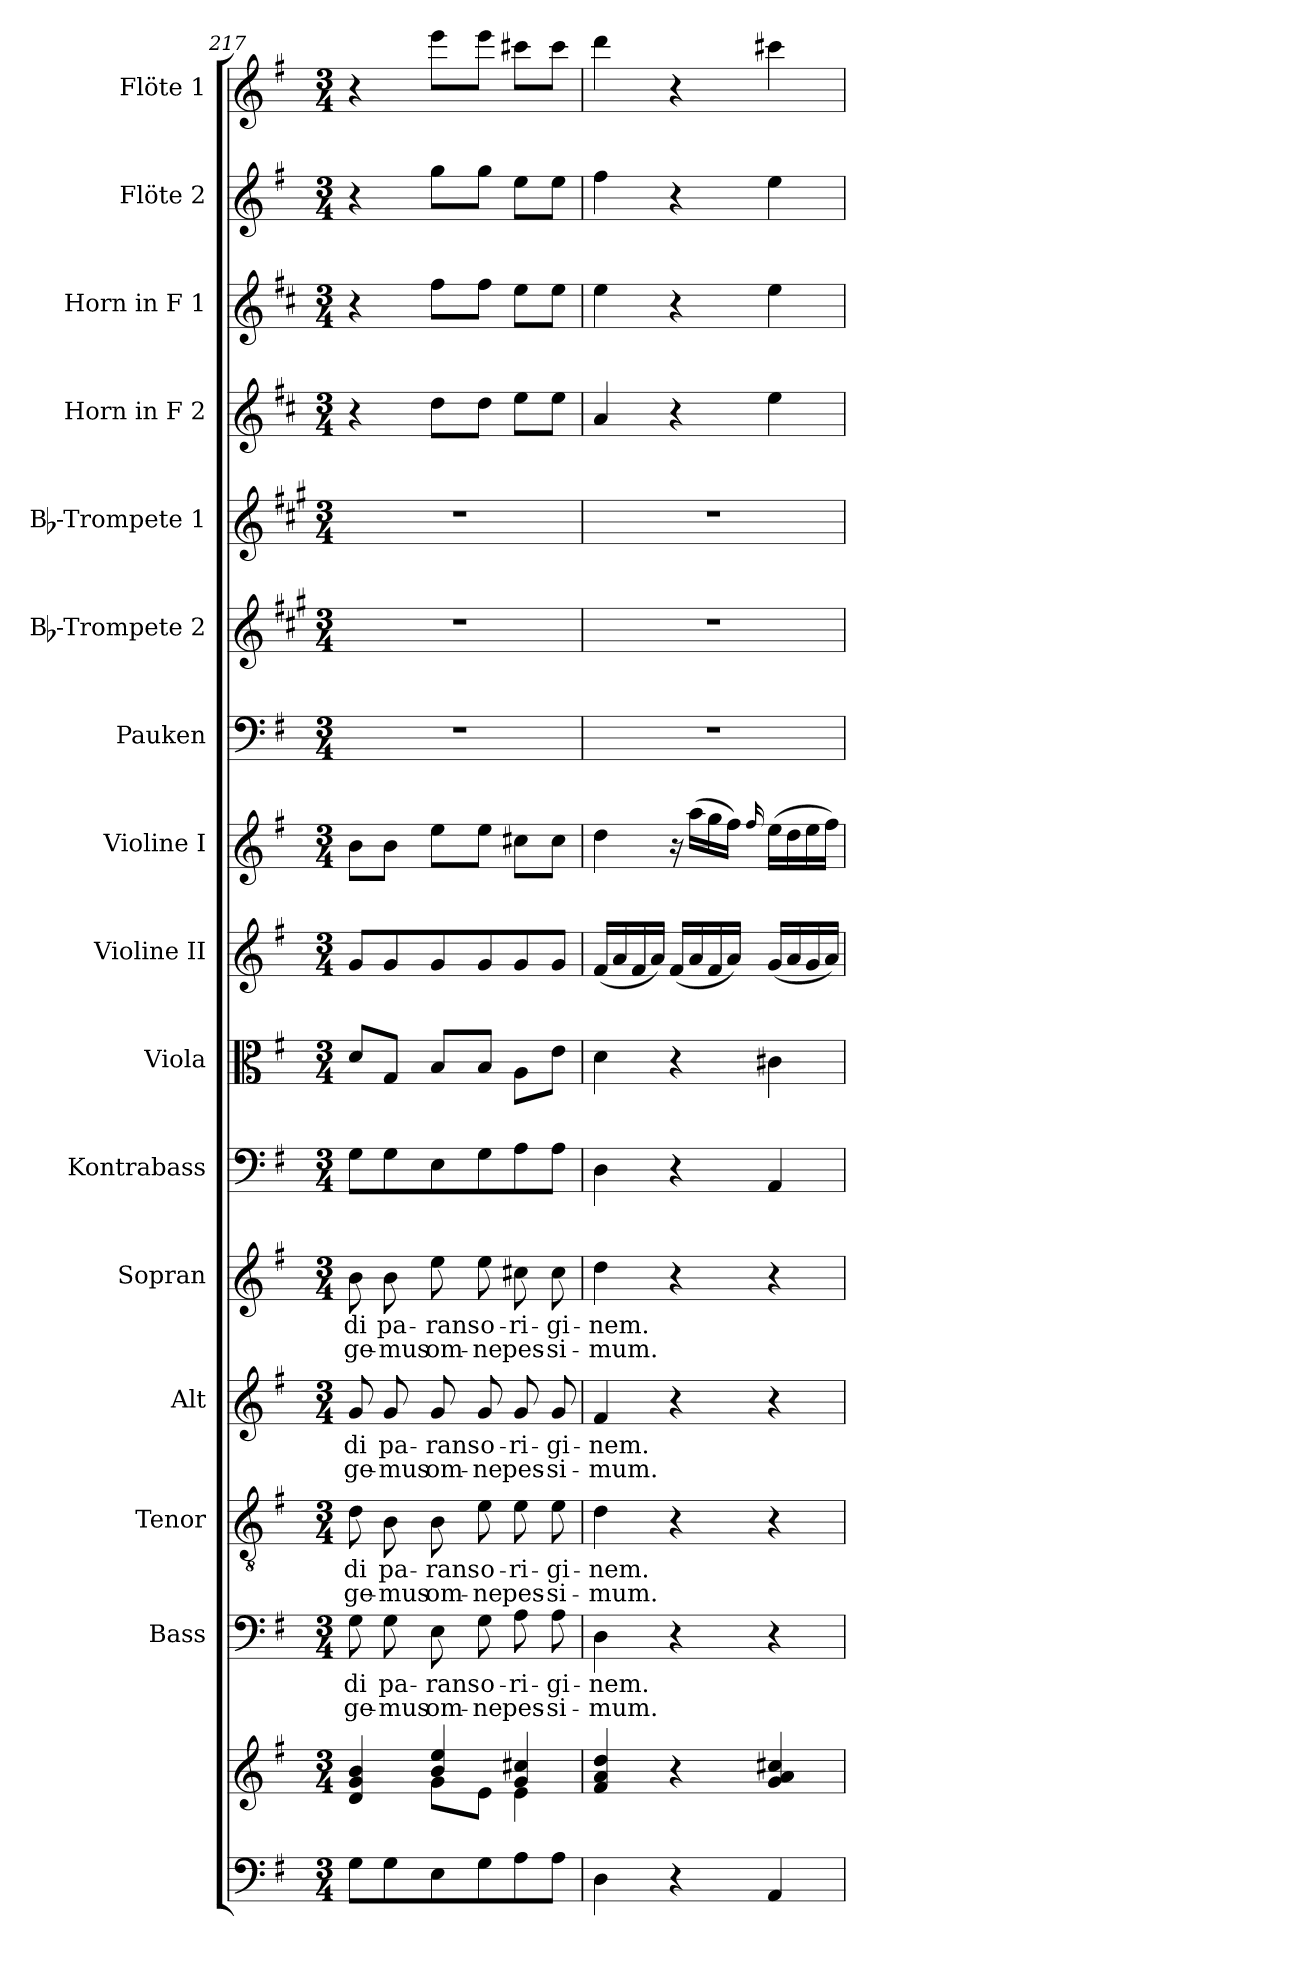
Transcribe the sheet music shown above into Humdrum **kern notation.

**kern	**kern	**kern	**text	**text	**kern	**text	**text	**kern	**text	**text	**kern	**text	**text	**kern	**kern	**kern	**kern	**kern	**kern	**kern	**kern	**kern	**kern	**kern
*part16	*part16	*part15	*part15	*part15	*part14	*part14	*part14	*part13	*part13	*part13	*part12	*part12	*part12	*part11	*part10	*part9	*part8	*part7	*part6	*part5	*part4	*part3	*part2	*part1
*staff17	*staff16	*staff15	*staff15	*staff15	*staff14	*staff14	*staff14	*staff13	*staff13	*staff13	*staff12	*staff12	*staff12	*staff11	*staff10	*staff9	*staff8	*staff7	*staff6	*staff5	*staff4	*staff3	*staff2	*staff1
*	*	*I"Bass	*	*	*I"Tenor	*	*	*I"Alt	*	*	*I"Sopran	*	*	*I"Kontrabass	*I"Viola	*I"Violine II	*I"Violine I	*I"Pauken	*I"Bb-Trompete 2	*I"Bb-Trompete 1	*I"Horn in F 2	*I"Horn in F 1	*I"Flöte 2	*I"Flöte 1
*	*	*I'B.	*	*	*I'T.	*	*	*I'A.	*	*	*I'S.	*	*	*I'Kb.	*I'Vla.	*I'Vl. II	*I'Vl. I	*I'Pk.	*I'Bb Trp. 2	*I'Bb Trp. 1	*	*	*I'Fl. 2	*I'Fl. 1
*clefF4	*clefG2	*clefF4	*	*	*clefGv2	*	*	*clefG2	*	*	*clefG2	*	*	*clefF4	*clefC3	*clefG2	*clefG2	*clefF4	*clefG2	*clefG2	*clefG2	*clefG2	*clefG2	*clefG2
*	*	*	*	*	*	*	*	*	*	*	*	*	*	*ITrd7c12	*	*	*	*	*ITrd1c2	*ITrd1c2	*ITrd4c7	*ITrd4c7	*	*
*k[f#]	*k[f#]	*k[f#]	*	*	*k[f#]	*	*	*k[f#]	*	*	*k[f#]	*	*	*k[f#]	*k[f#]	*k[f#]	*k[f#]	*k[f#]	*k[f#]	*k[f#]	*k[f#]	*k[f#]	*k[f#]	*k[f#]
*G:	*G:	*G:	*	*	*G:	*	*	*G:	*	*	*G:	*	*	*G:	*G:	*G:	*G:	*G:	*G:	*G:	*G:	*G:	*G:	*G:
*M3/4	*M3/4	*M3/4	*	*	*M3/4	*	*	*M3/4	*	*	*M3/4	*	*	*M3/4	*M3/4	*M3/4	*M3/4	*M3/4	*M3/4	*M3/4	*M3/4	*M3/4	*M3/4	*M3/4
=217	=217	=217	=217	=217	=217	=217	=217	=217	=217	=217	=217	=217	=217	=217	=217	=217	=217	=217	=217	=217	=217	=217	=217	=217
*	*^	*	*	*	*	*	*	*	*	*	*	*	*	*	*	*	*	*	*	*	*	*	*	*
!	!	!	!	!LO:LY:b	!LO:LY:b	!	!LO:LY:b	!LO:LY:b	!	!LO:LY:b	!LO:LY:b	!	!LO:LY:b	!LO:LY:b	!	!	!	!	!	!	!	!	!	!	!
8G\L	4d/ 4g/ 4b/	4ryy	8G\	-di	-ge-	8d\	-di	-ge-	8g/	-di	-ge-	8b\	-di	-ge-	8GG\L	8d/L	8g/L	8b\L	2.r	2.r	2.r	4r	4r	4r	4r
!	!	!	!	!LO:LY:b	!LO:LY:b	!	!LO:LY:b	!LO:LY:b	!	!LO:LY:b	!LO:LY:b	!	!LO:LY:b	!LO:LY:b	!	!	!	!	!	!	!	!	!	!	!
8G\	.	.	8G\	pa-	-mus	8B\	pa-	-mus	8g/	pa-	-mus	8b\	pa-	-mus	8GG\	8G/J	8g/	8b\J	.	.	.	.	.	.	.
!	!	!	!	!LO:LY:b	!LO:LY:b	!	!LO:LY:b	!LO:LY:b	!	!LO:LY:b	!LO:LY:b	!	!LO:LY:b	!LO:LY:b	!	!	!	!	!	!	!	!	!	!	!
8E\	4b/ 4ee/	8g\L	8E\	-rans	om-	8B\	-rans	om-	8g/	-rans	om-	8ee\	-rans	om-	8EE\	8B/L	8g/	8ee\L	.	.	.	8g\L	8b\L	8gg\L	8eee\L
!	!	!	!	!LO:LY:b	!LO:LY:b	!	!LO:LY:b	!LO:LY:b	!	!LO:LY:b	!LO:LY:b	!	!LO:LY:b	!LO:LY:b	!	!	!	!	!	!	!	!	!	!	!
8G\	.	8e\J	8G\	o-	-ne	8e\	o-	-ne	8g/	o-	-ne	8ee\	o-	-ne	8GG\	8B/J	8g/	8ee\J	.	.	.	8g\J	8b\J	8gg\J	8eee\J
!	!	!	!	!LO:LY:b	!LO:LY:b	!	!LO:LY:b	!LO:LY:b	!	!LO:LY:b	!LO:LY:b	!	!LO:LY:b	!LO:LY:b	!	!	!	!	!	!	!	!	!	!	!
8A\	4g/ 4cc#X/	4e\	8A\	-ri-	pes-	8e\	-ri-	pes-	8g/	-ri-	pes-	8cc#X\	-ri-	pes-	8AA\	8A\L	8g/	8cc#X\L	.	.	.	8a\L	8a\L	8ee\L	8ccc#X\L
!	!	!	!	!LO:LY:b	!LO:LY:b	!	!LO:LY:b	!LO:LY:b	!	!LO:LY:b	!LO:LY:b	!	!LO:LY:b	!LO:LY:b	!	!	!	!	!	!	!	!	!	!	!
8A\J	.	.	8A\	-gi-	-si-	8e\	-gi-	-si-	8g/	-gi-	-si-	8cc#\	-gi-	-si-	8AA\J	8e\J	8g/J	8cc#\J	.	.	.	8a\J	8a\J	8ee\J	8ccc#\J
*	*v	*v	*	*	*	*	*	*	*	*	*	*	*	*	*	*	*	*	*	*	*	*	*	*	*
=218	=218	=218	=218	=218	=218	=218	=218	=218	=218	=218	=218	=218	=218	=218	=218	=218	=218	=218	=218	=218	=218	=218	=218	=218
!	!	!	!LO:LY:b	!LO:LY:b	!	!LO:LY:b	!LO:LY:b	!	!LO:LY:b	!LO:LY:b	!	!LO:LY:b	!LO:LY:b	!	!	!	!	!	!	!	!	!	!	!
4D\	4f#/ 4a/ 4dd/	4D\	-nem.	-mum.	4d\	-nem.	-mum.	4f#/	-nem.	-mum.	4dd\	-nem.	-mum.	4DD\	4d\	(<16f#/LL	4dd\	2.r	2.r	2.r	4d/	4a\	4ff#\	4ddd\
.	.	.	.	.	.	.	.	.	.	.	.	.	.	.	.	16a/	.	.	.	.	.	.	.	.
.	.	.	.	.	.	.	.	.	.	.	.	.	.	.	.	16f#/	.	.	.	.	.	.	.	.
.	.	.	.	.	.	.	.	.	.	.	.	.	.	.	.	16a/JJ)	.	.	.	.	.	.	.	.
4r	4r	4r	.	.	4r	.	.	4r	.	.	4r	.	.	4r	4r	(<16f#/LL	16r	.	.	.	4r	4r	4r	4r
.	.	.	.	.	.	.	.	.	.	.	.	.	.	.	.	16a/	(>16aa\LL	.	.	.	.	.	.	.
.	.	.	.	.	.	.	.	.	.	.	.	.	.	.	.	16f#/	16gg\	.	.	.	.	.	.	.
.	.	.	.	.	.	.	.	.	.	.	.	.	.	.	.	16a/JJ)	16ff#\JJ)	.	.	.	.	.	.	.
.	.	.	.	.	.	.	.	.	.	.	.	.	.	.	.	.	16qqff#/	.	.	.	.	.	.	.
4AA/	4g/ 4a/ 4cc#X/	4r	.	.	4r	.	.	4r	.	.	4r	.	.	4AAA/	4c#X\	(<16g/LL	(>16ee\LL	.	.	.	4a\	4a\	4ee\	4ccc#X\
.	.	.	.	.	.	.	.	.	.	.	.	.	.	.	.	16a/	16dd\	.	.	.	.	.	.	.
.	.	.	.	.	.	.	.	.	.	.	.	.	.	.	.	16g/	16ee\	.	.	.	.	.	.	.
.	.	.	.	.	.	.	.	.	.	.	.	.	.	.	.	16a/JJ)	16ff#\JJ)	.	.	.	.	.	.	.
=	=	=	=	=	=	=	=	=	=	=	=	=	=	=	=	=	=	=	=	=	=	=	=	=
*-	*-	*-	*-	*-	*-	*-	*-	*-	*-	*-	*-	*-	*-	*-	*-	*-	*-	*-	*-	*-	*-	*-	*-	*-
